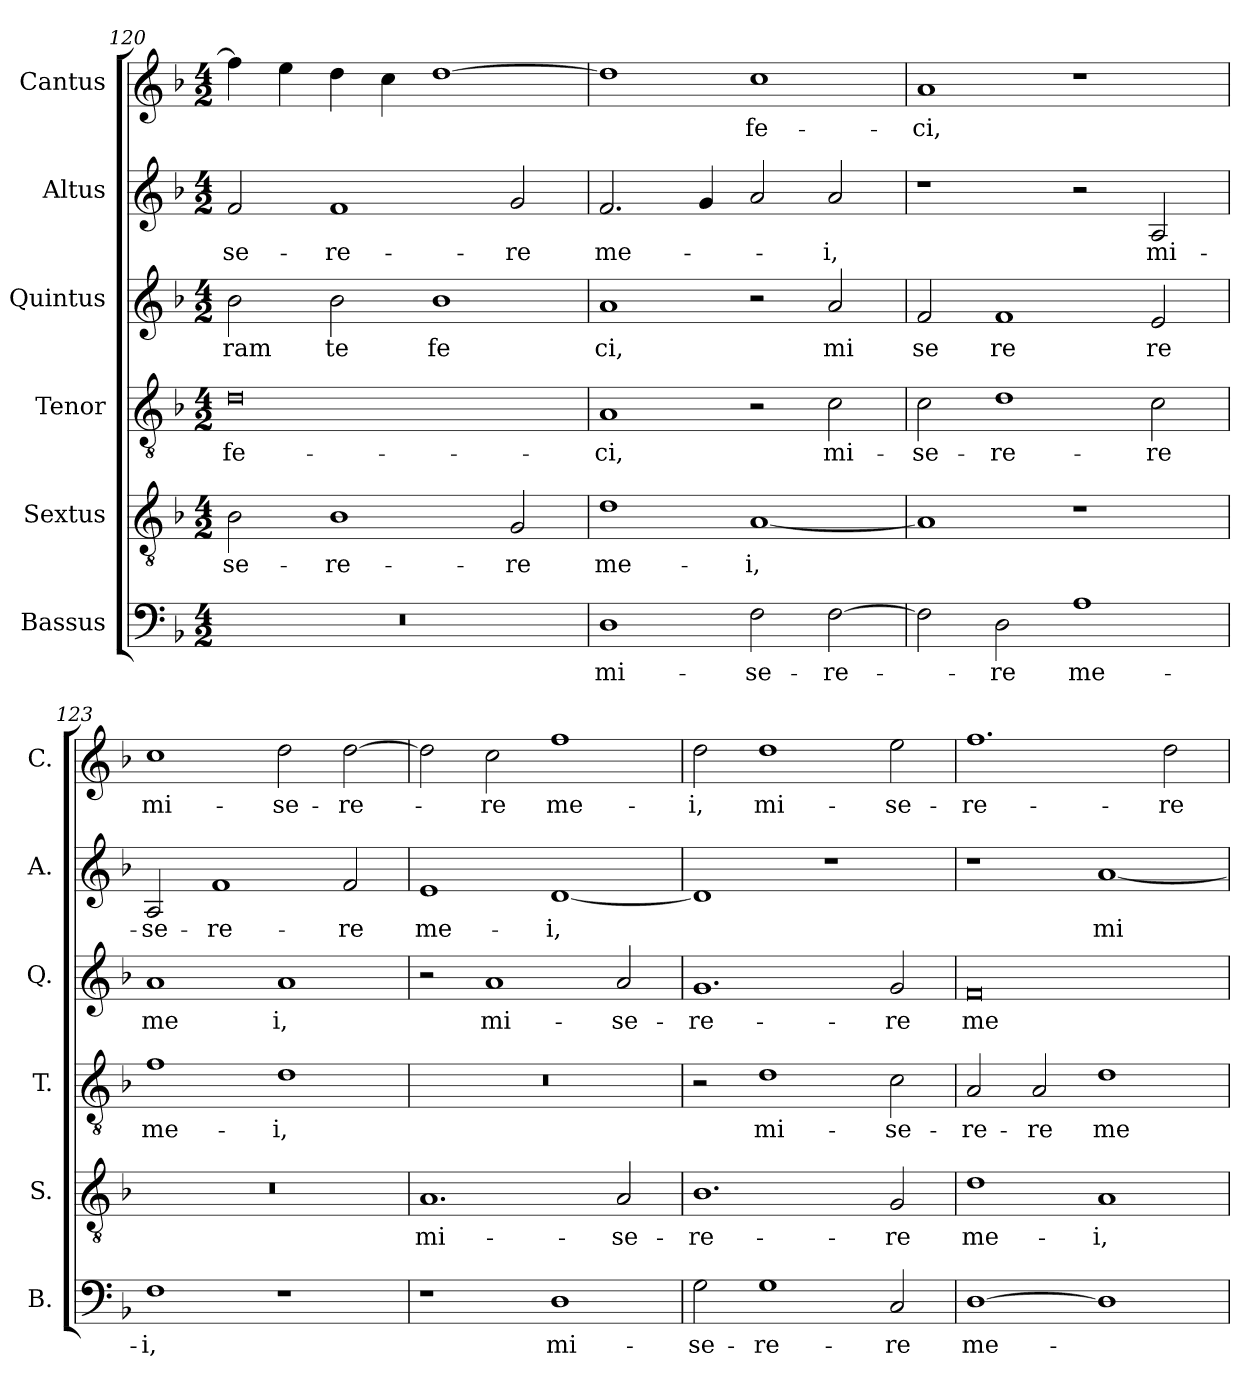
**kern	**text	**kern	**text	**kern	**text	**kern	**text	**kern	**text	**kern	**text
*part6	*part6	*part5	*part5	*part4	*part4	*part3	*part3	*part2	*part2	*part1	*part1
*staff6	*staff6	*staff5	*staff5	*staff4	*staff4	*staff3	*staff3	*staff2	*staff2	*staff1	*staff1
*I"Bassus	*	*I"Sextus	*	*I"Tenor	*	*I"Quintus	*	*I"Altus	*	*I"Cantus	*
*I'B.	*	*I'S.	*	*I'T.	*	*I'Q.	*	*I'A.	*	*I'C.	*
*clefF4	*	*clefGv2	*	*clefGv2	*	*clefG2	*	*clefG2	*	*clefG2	*
*k[b-]	*	*k[b-]	*	*k[b-]	*	*k[b-]	*	*k[b-]	*	*k[b-]	*
*M4/2	*	*M4/2	*	*M4/2	*	*M4/2	*	*M4/2	*	*M4/2	*
=120	=120	=120	=120	=120	=120	=120	=120	=120	=120	=120	=120
!	!	!	!LO:LY:b	!	!LO:LY:b	!	!LO:LY:b	!	!LO:LY:b	!	!
0r	.	2B-\	-se-	0d	fe-	2b-\	ram	2f/	-se-	4ff\]	.
.	.	.	.	.	.	.	.	.	.	4ee\	.
!	!	!	!LO:LY:b	!	!	!	!LO:LY:b	!	!LO:LY:b	!	!
.	.	1B-	-re-	.	.	2b-\	te	1f	-re-	4dd\	.
.	.	.	.	.	.	.	.	.	.	4cc\	.
!	!	!	!	!	!	!	!LO:LY:b	!	!	!	!
.	.	.	.	.	.	1b-	fe	.	.	[1dd	.
!	!	!	!LO:LY:b	!	!	!	!	!	!LO:LY:b	!	!
.	.	2G/	-re	.	.	.	.	2g/	-re	.	.
=121	=121	=121	=121	=121	=121	=121	=121	=121	=121	=121	=121
!	!LO:LY:b	!	!LO:LY:b	!	!LO:LY:b	!	!LO:LY:b	!	!LO:LY:b	!	!
1D	mi-	1d	me-	1A	-ci,	1a	ci,	2.f/	me-	1dd]	.
.	.	.	.	.	.	.	.	4g/	.	.	.
!	!LO:LY:b	!	!LO:LY:b	!	!	!	!	!	!	!	!LO:LY:b
2F\	-se-	[1A	-i,	2r	.	2r	.	2a/	.	1cc	fe-
!	!LO:LY:b	!	!	!	!LO:LY:b	!	!LO:LY:b	!	!LO:LY:b	!	!
[2F\	-re-	.	.	2c\	mi-	2a/	mi	2a/	-i,	.	.
=122	=122	=122	=122	=122	=122	=122	=122	=122	=122	=122	=122
!	!	!	!	!	!LO:LY:b	!	!LO:LY:b	!	!	!	!LO:LY:b
2F\]	.	1A]	.	2c\	-se-	2f/	se	1r	.	1a	-ci,
!	!LO:LY:b	!	!	!	!LO:LY:b	!	!LO:LY:b	!	!	!	!
2D\	-re	.	.	1d	-re-	1f	re	.	.	.	.
!	!LO:LY:b	!	!	!	!	!	!	!	!	!	!
1A	me-	1r	.	.	.	.	.	2r	.	1r	.
!	!	!	!	!	!LO:LY:b	!	!LO:LY:b	!	!LO:LY:b	!	!
.	.	.	.	2c\	-re	2e/	re	2A/	mi-	.	.
!!LO:LB:g=z
=123	=123	=123	=123	=123	=123	=123	=123	=123	=123	=123	=123
!	!LO:LY:b	!	!	!	!LO:LY:b	!	!LO:LY:b	!	!LO:LY:b	!	!LO:LY:b
1F	-i,	0r	.	1f	me-	1a	me	2A/	-se-	1cc	mi-
!	!	!	!	!	!	!	!	!	!LO:LY:b	!	!
.	.	.	.	.	.	.	.	1f	-re-	.	.
!	!	!	!	!	!LO:LY:b	!	!LO:LY:b	!	!	!	!LO:LY:b
1r	.	.	.	1d	-i,	1a	i,	.	.	2dd\	-se-
!	!	!	!	!	!	!	!	!	!LO:LY:b	!	!LO:LY:b
.	.	.	.	.	.	.	.	2f/	-re	[2dd\	-re-
=124	=124	=124	=124	=124	=124	=124	=124	=124	=124	=124	=124
!	!	!	!LO:LY:b	!	!	!	!	!	!LO:LY:b	!	!
1r	.	1.A	mi-	0r	.	2r	.	1e	me-	2dd\]	.
!	!	!	!	!	!	!	!LO:LY:b	!	!	!	!LO:LY:b
.	.	.	.	.	.	1a	mi-	.	.	2cc\	-re
!	!LO:LY:b	!	!	!	!	!	!	!	!LO:LY:b	!	!LO:LY:b
1D	mi-	.	.	.	.	.	.	[1d	-i,	1ff	me-
!	!	!	!LO:LY:b	!	!	!	!LO:LY:b	!	!	!	!
.	.	2A/	-se-	.	.	2a/	-se-	.	.	.	.
=125	=125	=125	=125	=125	=125	=125	=125	=125	=125	=125	=125
!	!LO:LY:b	!	!LO:LY:b	!	!	!	!LO:LY:b	!	!	!	!LO:LY:b
2G\	-se-	1.B-	-re-	2r	.	1.g	-re-	1d]	.	2dd\	-i,
!	!LO:LY:b	!	!	!	!LO:LY:b	!	!	!	!	!	!LO:LY:b
1G	-re-	.	.	1d	mi-	.	.	.	.	1dd	mi-
.	.	.	.	.	.	.	.	1r	.	.	.
!	!LO:LY:b	!	!LO:LY:b	!	!LO:LY:b	!	!LO:LY:b	!	!	!	!LO:LY:b
2C/	-re	2G/	-re	2c\	-se-	2g/	-re	.	.	2ee\	-se-
=126	=126	=126	=126	=126	=126	=126	=126	=126	=126	=126	=126
!	!LO:LY:b	!	!LO:LY:b	!	!LO:LY:b	!	!LO:LY:b	!	!	!	!LO:LY:b
[1D	me-	1d	me-	2A/	-re-	0f	me-	1r	.	1.ff	-re-
!	!	!	!	!	!LO:LY:b	!	!	!	!	!	!
.	.	.	.	2A/	-re	.	.	.	.	.	.
!	!	!	!LO:LY:b	!	!LO:LY:b	!	!	!	!LO:LY:b	!	!
1D]	.	1A	-i,	1d	me-	.	.	[1a	mi-	.	.
!	!	!	!	!	!	!	!	!	!	!	!LO:LY:b
.	.	.	.	.	.	.	.	.	.	2dd\	-re
=	=	=	=	=	=	=	=	=	=	=	=
*-	*-	*-	*-	*-	*-	*-	*-	*-	*-	*-	*-
